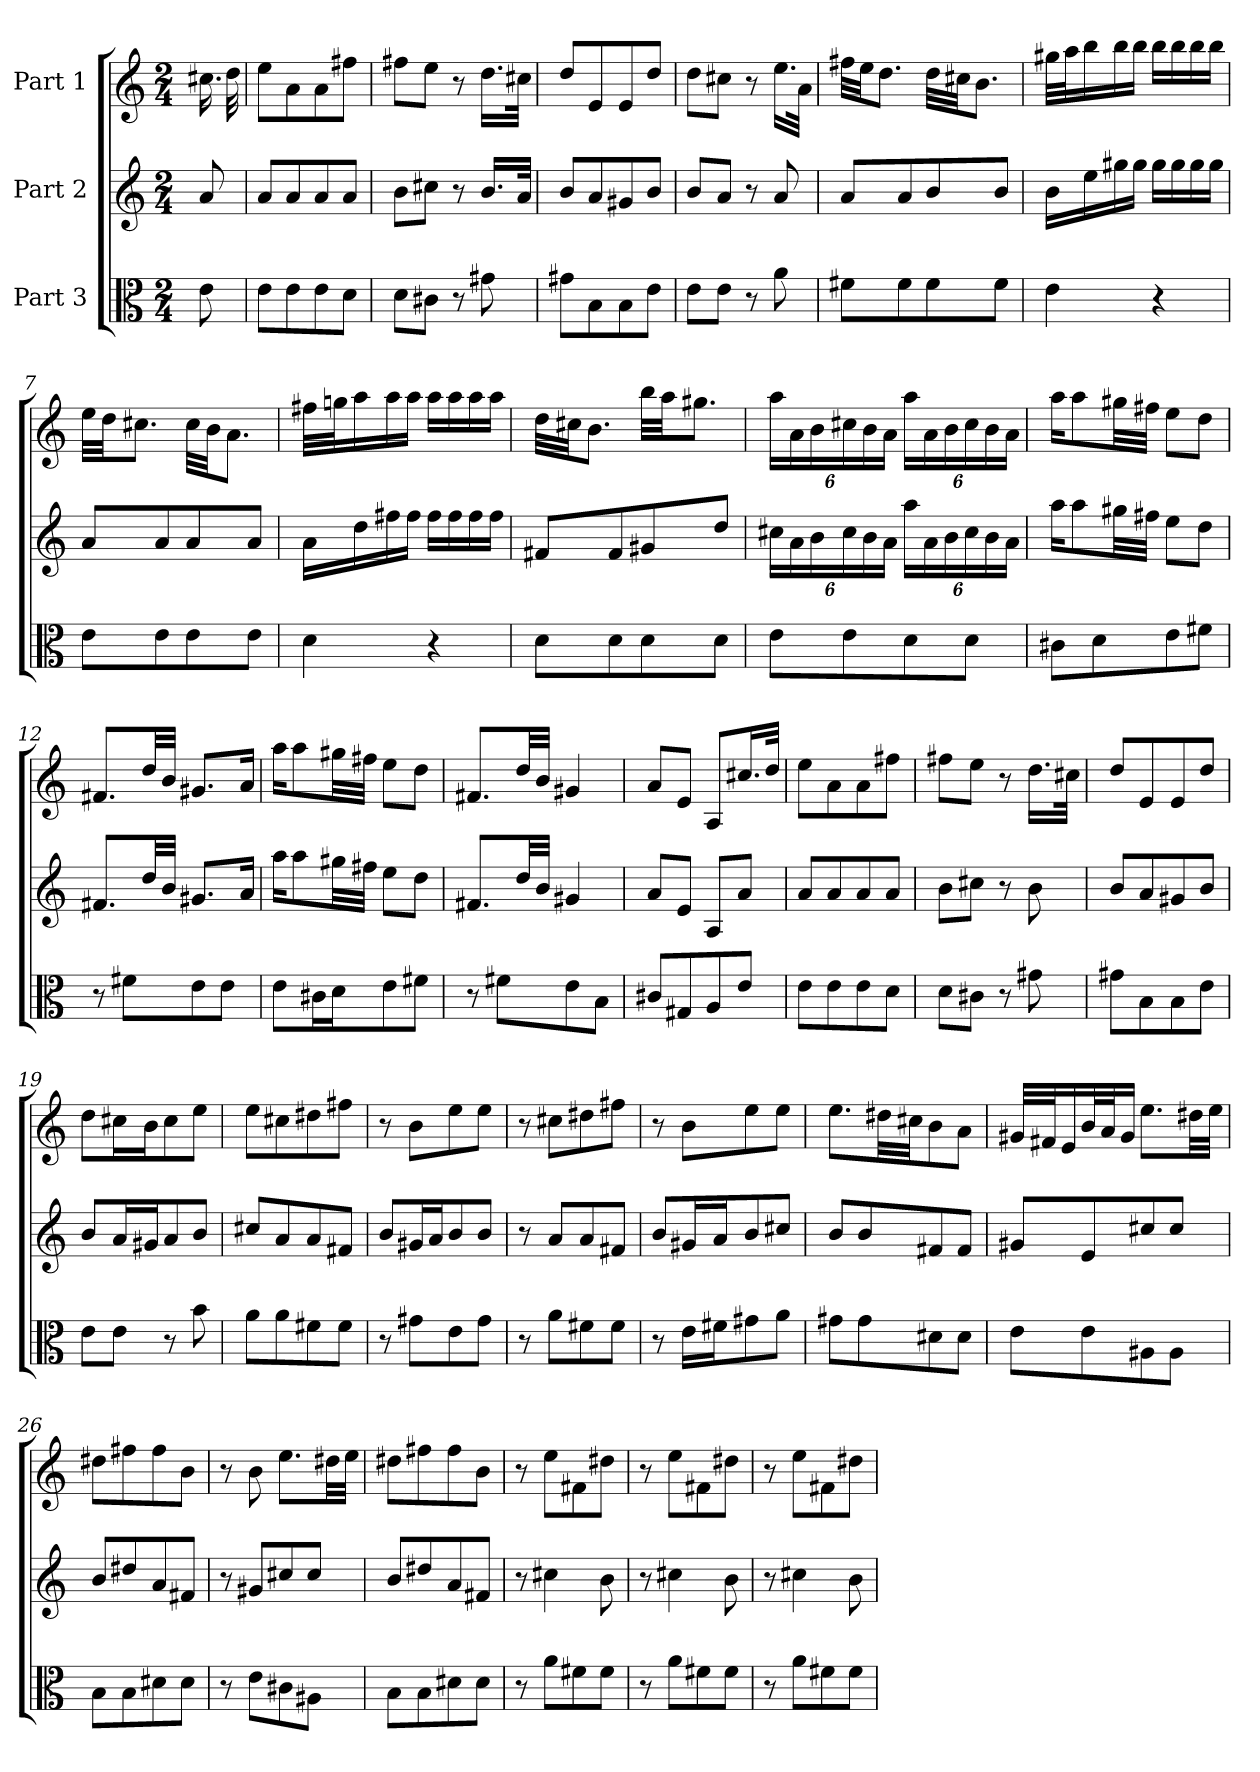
**kern	**kern	**kern
*part3	*part2	*part1
*staff3	*staff2	*staff1
*I"Part 3	*I"Part 2	*I"Part 1
*clefC3	*clefG2	*clefG2
*M2/4	*M2/4	*M2/4
=	=	=
8e	8a	16.cc#X
.	.	32dd
=1	=1	=1
8eL	8aL	8eeL
8e	8a	8a
8e	8a	8a
8dJ	8aJ	8ff#XJ
=2	=2	=2
8dL	8bL	8ff#XL
8c#XJ	8cc#XJ	8eeJ
8r	8r	8r
8g#X	16.bLL	16.ddLL
.	32aJJk	32cc#XJJk
=3	=3	=3
8g#XL	8bL	8ddL
8B	8a	8e
8B	8g#X	8e
8eJ	8bJ	8ddJ
=4	=4	=4
8eL	8bL	8ddL
8eJ	8aJ	8cc#XJ
8r	8r	8r
8a	8a	16.eeLL
.	.	32aJJk
=5	=5	=5
8f#XL	8aL	32ff#XLLL
.	.	32eeJJ
.	.	8.ddJ
8f#	8a	.
8f#	8b	32ddLLL
.	.	32cc#XJJ
.	.	8.bJ
8f#J	8bJ	.
!!LO:LB:g=z
=6	=6	=6
4e	16bLL	32gg#XLLL
.	.	32aaJ
.	16ee	16bb
.	16gg#X	16bb
.	16gg#JJ	16bbJJ
4r	16gg#LL	16bbLL
.	16gg#	16bb
.	16gg#	16bb
.	16gg#JJ	16bbJJ
=7	=7	=7
8eL	8aL	32eeLLL
.	.	32ddJJ
.	.	8.cc#XJ
8e	8a	.
8e	8a	32cc#LLL
.	.	32bJJ
.	.	8.aJ
8eJ	8aJ	.
=8	=8	=8
4d	16aLL	32ff#XLLL
.	.	32ggnJ
.	16dd	16aa
.	16ff#X	16aa
.	16ff#JJ	16aaJJ
4r	16ff#LL	16aaLL
.	16ff#	16aa
.	16ff#	16aa
.	16ff#JJ	16aaJJ
=9	=9	=9
8dL	8f#XL	32ddLLL
.	.	32cc#XJJ
.	.	8.bJ
8d	8f#	.
8d	8g#X	32bbLLL
.	.	32aaJJ
.	.	8.gg#XJ
8dJ	8ddJ	.
!!LO:LB:g=z
=10	=10	=10
8eL	24cc#XLL	24aaLL
.	24a	24a
.	24b	24b
8e	24cc#	24cc#X
.	24b	24b
.	24aJJ	24aJJ
8d	24aaLL	24aaLL
.	24a	24a
.	24b	24b
8dJ	24cc#	24cc#
.	24b	24b
.	24aJJ	24aJJ
=11	=11	=11
8c#XL	16aaKL	16aaKL
.	8aa	8aa
8d	.	.
.	32gg#XLL	32gg#XLL
.	32ff#XJJJ	32ff#XJJJ
8e	8eeL	8eeL
8f#XJ	8ddJ	8ddJ
=12	=12	=12
8r	8.f#XL	8.f#XL
8f#XL	.	.
.	32ddLL	32ddLL
.	32bJJJ	32bJJJ
8e	8.g#XL	8.g#XL
8eJ	.	.
.	16aJk	16aJk
=13	=13	=13
8eL	16aaKL	16aaKL
.	8aa	8aa
16c#XL	.	.
16dJ	32gg#XLL	32gg#XLL
.	32ff#XJJJ	32ff#XJJJ
8e	8eeL	8eeL
8f#XJ	8ddJ	8ddJ
=14	=14	=14
8r	8.f#XL	8.f#XL
8f#XL	.	.
.	32ddLL	32ddLL
.	32bJJJ	32bJJJ
8e	4g#X	4g#X
8BJ	.	.
!!LO:LB:g=z
=15	=15	=15
8c#XL	8aL	8aL
8G#X	8eJ	8eJ
8A	8AL	8AL
8eJ	8aJ	16.cc#XL
.	.	32ddJJk
=16	=16	=16
8eL	8aL	8eeL
8e	8a	8a
8e	8a	8a
8dJ	8aJ	8ff#XJ
=17	=17	=17
8dL	8bL	8ff#XL
8c#XJ	8cc#XJ	8eeJ
8r	8r	8r
8g#X	8b	16.ddLL
.	.	32cc#XJJk
=18	=18	=18
8g#XL	8bL	8ddL
8B	8a	8e
8B	8g#X	8e
8eJ	8bJ	8ddJ
=19	=19	=19
8eL	8bL	8ddL
8eJ	16aL	16cc#XL
.	16g#XJ	16bJ
8r	8a	8cc#
8b	8bJ	8eeJ
=20	=20	=20
8aL	8cc#XL	8eeL
8a	8a	8cc#X
8f#X	8a	8dd#X
8f#J	8f#XJ	8ff#XJ
=21	=21	=21
8r	8bL	8r
8g#XL	16g#XL	8bL
.	16aJ	.
8e	8b	8ee
8g#J	8bJ	8eeJ
!!LO:PB:g=z
=22	=22	=22
8r	8r	8r
8aL	8aL	8cc#XL
8f#X	8a	8dd#X
8f#J	8f#XJ	8ff#XJ
=23	=23	=23
8r	8bL	8r
16eLL	16g#XL	8bL
16f#XJ	16aJ	.
8g#X	8b	8ee
8aJ	8cc#XJ	8eeJ
=24	=24	=24
8g#XL	8bL	8.eeL
8g#	8b	.
.	.	32dd#XLL
.	.	32cc#XJJ
8d#X	8f#X	8b
8d#J	8f#J	8aJ
=25	=25	=25
8eL	8g#XL	32g#XLLL
.	.	32f#XJ
.	.	16e
8e	8e	32bL
.	.	32aJ
.	.	16g#JJ
8A#X	8cc#X	8.eeL
8A#J	8cc#J	.
.	.	32dd#XLL
.	.	32eeJJJ
=26	=26	=26
8BL	8bL	8dd#XL
8B	8dd#X	8ff#X
8d#X	8a	8ff#
8d#J	8f#XJ	8bJ
=27	=27	=27
8r	8r	8r
8eL	8g#XL	8b
8c#X	8cc#X	8.eeL
8A#XJ	8cc#J	.
.	.	32dd#XLL
.	.	32eeJJJ
!!LO:LB:g=z
=28	=28	=28
8BL	8bL	8dd#XL
8B	8dd#X	8ff#X
8d#X	8a	8ff#
8d#J	8f#XJ	8bJ
=29	=29	=29
8r	8r	8r
8aL	4cc#X	8eeL
8f#X	.	8f#X
8f#J	8b	8dd#XJ
=30	=30	=30
8r	8r	8r
8aL	4cc#X	8eeL
8f#X	.	8f#X
8f#J	8b	8dd#XJ
=31	=31	=31
8r	8r	8r
8aL	4cc#X	8eeL
8f#X	.	8f#X
8f#J	8b	8dd#XJ
=	=	=
*-	*-	*-
